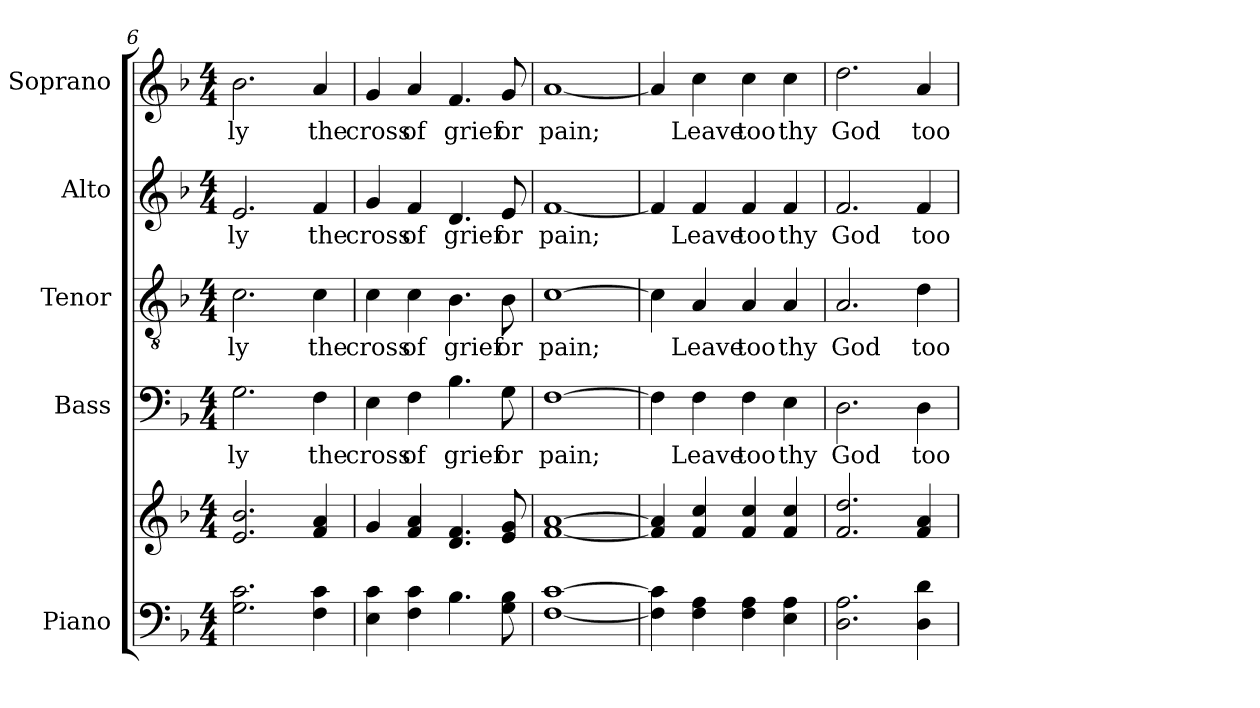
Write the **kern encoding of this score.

**kern	**kern	**kern	**text	**kern	**text	**kern	**text	**kern	**text
*part5	*part5	*part4	*part4	*part3	*part3	*part2	*part2	*part1	*part1
*staff6	*staff5	*staff4	*staff4	*staff3	*staff3	*staff2	*staff2	*staff1	*staff1
*I"Piano	*	*I"Bass	*	*I"Tenor	*	*I"Alto	*	*I"Soprano	*
*I'Pno.	*	*I'B.	*	*I'T.	*	*I'A.	*	*I'S.	*
*clefF4	*clefG2	*clefF4	*	*clefGv2	*	*clefG2	*	*clefG2	*
*	*	*	*	*ITrd7c12	*	*	*	*	*
*k[b-]	*k[b-]	*k[b-]	*	*k[b-]	*	*k[b-]	*	*k[b-]	*
*F:	*F:	*F:	*	*F:	*	*F:	*	*F:	*
*M4/4	*M4/4	*M4/4	*	*M4/4	*	*M4/4	*	*M4/4	*
=6	=6	=6	=6	=6	=6	=6	=6	=6	=6
!	!	!	!LO:LY:b:color=#000000	!	!	!	!	!	!
!	!	!	!	!	!LO:LY:b:color=#000000	!	!	!	!
!	!	!	!	!	!	!	!LO:LY:b:color=#000000	!	!
!	!	!	!	!	!	!	!	!	!LO:LY:b:color=#000000
2.Gi\ 2.ci	2.ei/ 2.b-i	2.Gi\	-ly	2.Ci\	-ly	2.ei/	-ly	2.b-i\	-ly
!	!	!	!LO:LY:b:color=#000000	!	!	!	!	!	!
!	!	!	!	!	!LO:LY:b:color=#000000	!	!	!	!
!	!	!	!	!	!	!	!LO:LY:b:color=#000000	!	!
!	!	!	!	!	!	!	!	!	!LO:LY:b:color=#000000
4Fi\ 4ci	4fi/ 4ai	4Fi\	the	4Ci\	the	4fi/	the	4ai/	the
!!LO:PB:g=z
=7	=7	=7	=7	=7	=7	=7	=7	=7	=7
!	!	!	!LO:LY:b:color=#000000	!	!	!	!	!	!
!	!	!	!	!	!LO:LY:b:color=#000000	!	!	!	!
!	!	!	!	!	!	!	!LO:LY:b:color=#000000	!	!
!	!	!	!	!	!	!	!	!	!LO:LY:b:color=#000000
4Ei\ 4ci	4gi/	4Ei\	cross	4Ci\	cross	4gi/	cross	4gi/	cross
!	!	!	!LO:LY:b:color=#000000	!	!	!	!	!	!
!	!	!	!	!	!LO:LY:b:color=#000000	!	!	!	!
!	!	!	!	!	!	!	!LO:LY:b:color=#000000	!	!
!	!	!	!	!	!	!	!	!	!LO:LY:b:color=#000000
4Fi\ 4ci	4fi/ 4ai	4Fi\	of	4Ci\	of	4fi/	of	4ai/	of
!	!	!	!LO:LY:b:color=#000000	!	!	!	!	!	!
!	!	!	!	!	!LO:LY:b:color=#000000	!	!	!	!
!	!	!	!	!	!	!	!LO:LY:b:color=#000000	!	!
!	!	!	!	!	!	!	!	!	!LO:LY:b:color=#000000
4.B-i\	4.di/ 4.fi	4.B-i\	grief	4.BB-i\	grief	4.di/	grief	4.fi/	grief
!	!	!	!LO:LY:b:color=#000000	!	!	!	!	!	!
!	!	!	!	!	!LO:LY:b:color=#000000	!	!	!	!
!	!	!	!	!	!	!	!LO:LY:b:color=#000000	!	!
!	!	!	!	!	!	!	!	!	!LO:LY:b:color=#000000
8Gi\ 8B-i	8ei/ 8gi	8Gi\	or	8BB-i\	or	8ei/	or	8gi/	or
=8	=8	=8	=8	=8	=8	=8	=8	=8	=8
!	!	!	!LO:LY:b:color=#000000	!	!	!	!	!	!
!	!	!	!	!	!LO:LY:b:color=#000000	!	!	!	!
!	!	!	!	!	!	!	!LO:LY:b:color=#000000	!	!
!	!	!	!	!	!	!	!	!	!LO:LY:b:color=#000000
[<1Fi [>1ci	[<1fi [>1ai	[>1Fi	pain;	[>1Ci	pain;	[<1fi	pain;	[<1ai	pain;
=9	=9	=9	=9	=9	=9	=9	=9	=9	=9
4Fi\] 4ci]	4fi/] 4ai]	4Fi\]	.	4Ci\]	.	4fi/]	.	4ai/]	.
!	!	!	!LO:LY:b:color=#000000	!	!	!	!	!	!
!	!	!	!	!	!LO:LY:b:color=#000000	!	!	!	!
!	!	!	!	!	!	!	!LO:LY:b:color=#000000	!	!
!	!	!	!	!	!	!	!	!	!LO:LY:b:color=#000000
4Fi\ 4Ai	4fi/ 4cci	4Fi\	Leave	4AAi/	Leave	4fi/	Leave	4cci\	Leave
!	!	!	!LO:LY:b:color=#000000	!	!	!	!	!	!
!	!	!	!	!	!LO:LY:b:color=#000000	!	!	!	!
!	!	!	!	!	!	!	!LO:LY:b:color=#000000	!	!
!	!	!	!	!	!	!	!	!	!LO:LY:b:color=#000000
4Fi\ 4Ai	4fi/ 4cci	4Fi\	too	4AAi/	too	4fi/	too	4cci\	too
!	!	!	!LO:LY:b:color=#000000	!	!	!	!	!	!
!	!	!	!	!	!LO:LY:b:color=#000000	!	!	!	!
!	!	!	!	!	!	!	!LO:LY:b:color=#000000	!	!
!	!	!	!	!	!	!	!	!	!LO:LY:b:color=#000000
4Ei\ 4Ai	4fi/ 4cci	4Ei\	thy	4AAi/	thy	4fi/	thy	4cci\	thy
=10	=10	=10	=10	=10	=10	=10	=10	=10	=10
!	!	!	!LO:LY:b:color=#000000	!	!	!	!	!	!
!	!	!	!	!	!LO:LY:b:color=#000000	!	!	!	!
!	!	!	!	!	!	!	!LO:LY:b:color=#000000	!	!
!	!	!	!	!	!	!	!	!	!LO:LY:b:color=#000000
2.Di\ 2.Ai	2.fi/ 2.ddi	2.Di\	God	2.AAi/	God	2.fi/	God	2.ddi\	God
!	!	!	!LO:LY:b:color=#000000	!	!	!	!	!	!
!	!	!	!	!	!LO:LY:b:color=#000000	!	!	!	!
!	!	!	!	!	!	!	!LO:LY:b:color=#000000	!	!
!	!	!	!	!	!	!	!	!	!LO:LY:b:color=#000000
4Di\ 4di	4fi/ 4ai	4Di\	too	4Di\	too	4fi/	too	4ai/	too
=	=	=	=	=	=	=	=	=	=
*-	*-	*-	*-	*-	*-	*-	*-	*-	*-
